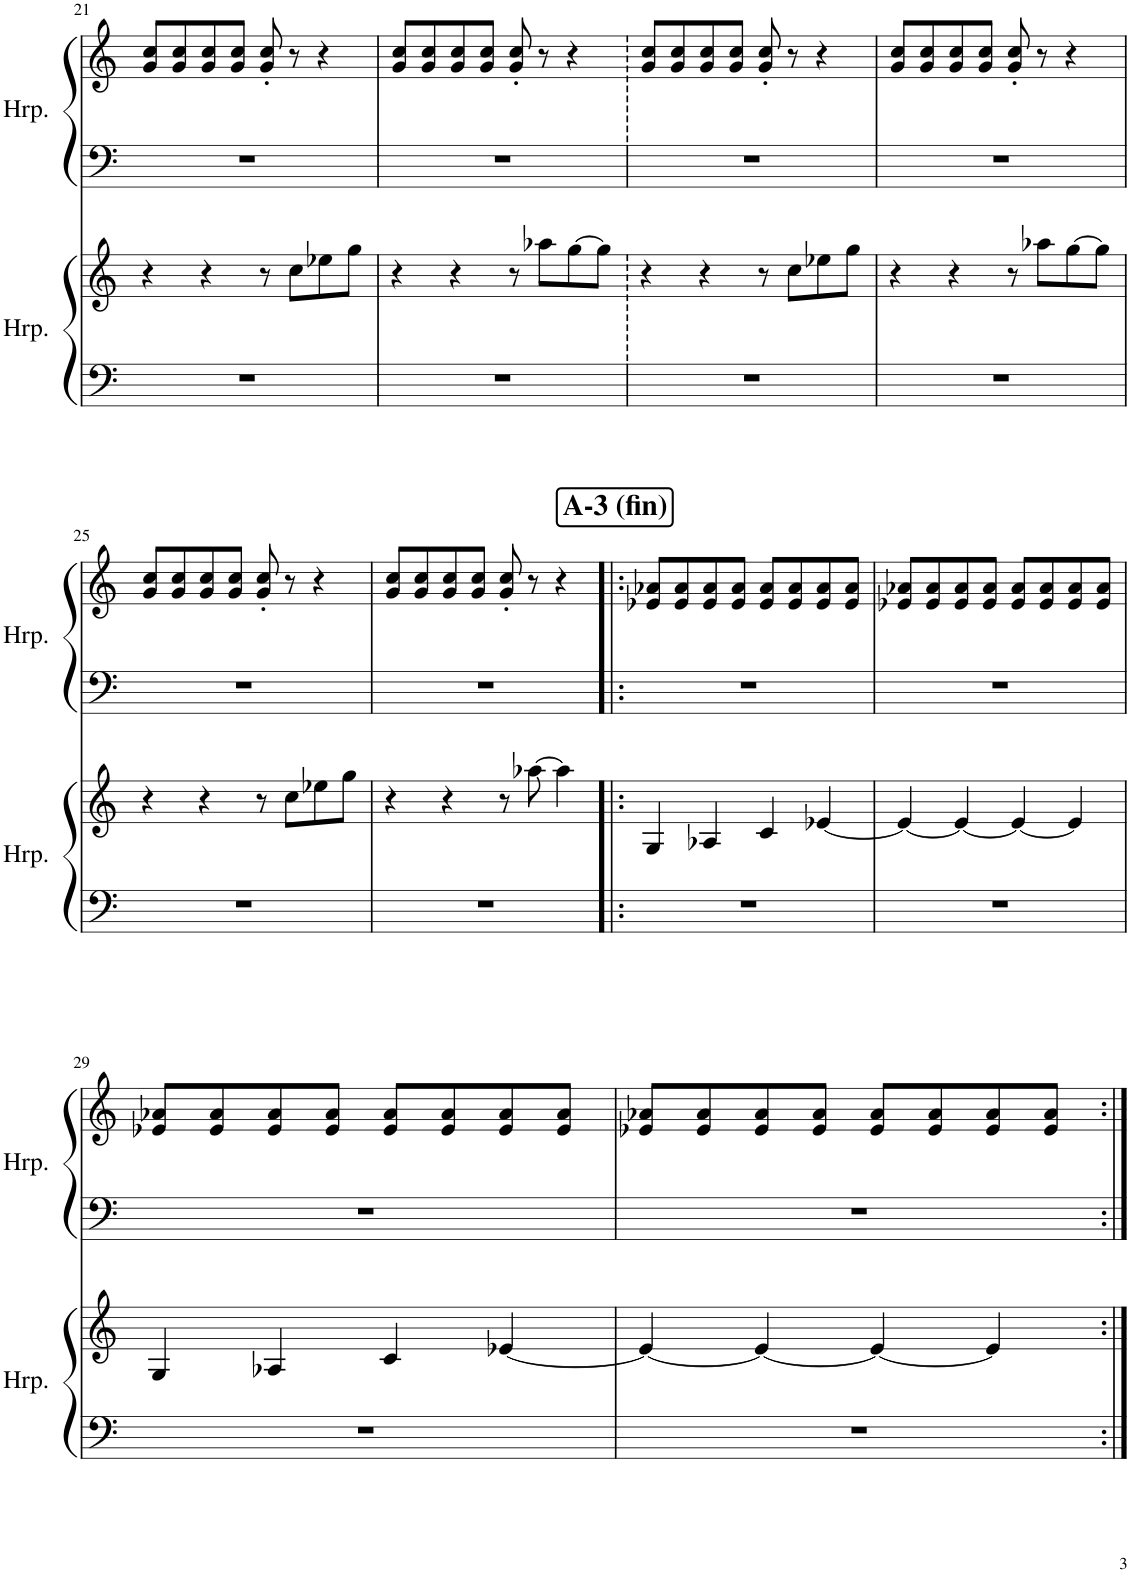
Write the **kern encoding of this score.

**kern	**kern	**kern	**kern
*part2	*part2	*part1	*part1
*staff4	*staff3	*staff2	*staff1
*I"ハープ	*	*I"ハープ	*
!!LO:PB:g=z
*clefF4	*clefG2	*clefF4	*clefG2
*k[]	*k[]	*k[]	*k[]
*M4/4	*M4/4	*M4/4	*M4/4
=21	=21	=21	=21
1r	4r	1r	8g/ 8cc/L
.	.	.	8g/ 8cc/
.	4r	.	8g/ 8cc/
.	.	.	8g/ 8cc/J
.	8r	.	8g/' 8cc/'
.	8cc\L	.	8r
.	8ee-X\	.	4r
.	8gg\J	.	.
=22	=22	=22	=22
1r	4r	1r	8g/ 8cc/L
.	.	.	8g/ 8cc/
.	4r	.	8g/ 8cc/
.	.	.	8g/ 8cc/J
.	8r	.	8g/' 8cc/'
.	8aa-X\L	.	8r
.	[8gg\	.	4r
.	8gg\J]	.	.
=23	=23	=23	=23
1r	4r	1r	8g/ 8cc/L
.	.	.	8g/ 8cc/
.	4r	.	8g/ 8cc/
.	.	.	8g/ 8cc/J
.	8r	.	8g/' 8cc/'
.	8cc\L	.	8r
.	8ee-X\	.	4r
.	8gg\J	.	.
=24	=24	=24	=24
1r	4r	1r	8g/ 8cc/L
.	.	.	8g/ 8cc/
.	4r	.	8g/ 8cc/
.	.	.	8g/ 8cc/J
.	8r	.	8g/' 8cc/'
.	8aa-X\L	.	8r
.	[8gg\	.	4r
.	8gg\J]	.	.
!!LO:LB:g=z
=25	=25	=25	=25
1r	4r	1r	8g/ 8cc/L
.	.	.	8g/ 8cc/
.	4r	.	8g/ 8cc/
.	.	.	8g/ 8cc/J
.	8r	.	8g/' 8cc/'
.	8cc\L	.	8r
.	8ee-X\	.	4r
.	8gg\J	.	.
=26	=26	=26	=26
1r	4r	1r	8g/ 8cc/L
.	.	.	8g/ 8cc/
.	4r	.	8g/ 8cc/
.	.	.	8g/ 8cc/J
.	8r	.	8g/' 8cc/'
.	[8aa-X\	.	8r
.	4aa-\]	.	4r
!!LO:REH:place=s1:a:B:cj:fs=14:t=A-3 (fin)
=27!|:	=27!|:	=27!|:	=27!|:
1r	4G/	1r	8e-X/ 8a-X/L
.	.	.	8e-/ 8a-/
.	4A-X/	.	8e-/ 8a-/
.	.	.	8e-/ 8a-/J
.	4c/	.	8e-/ 8a-/L
.	.	.	8e-/ 8a-/
.	[4e-X/	.	8e-/ 8a-/
.	.	.	8e-/ 8a-/J
=28	=28	=28	=28
1r	4e-/_	1r	8e-X/ 8a-X/L
.	.	.	8e-/ 8a-/
.	4e-/_	.	8e-/ 8a-/
.	.	.	8e-/ 8a-/J
.	4e-/_	.	8e-/ 8a-/L
.	.	.	8e-/ 8a-/
.	4e-/]	.	8e-/ 8a-/
.	.	.	8e-/ 8a-/J
!!LO:LB:g=z
=29	=29	=29	=29
1r	4G/	1r	8e-X/ 8a-X/L
.	.	.	8e-/ 8a-/
.	4A-X/	.	8e-/ 8a-/
.	.	.	8e-/ 8a-/J
.	4c/	.	8e-/ 8a-/L
.	.	.	8e-/ 8a-/
.	[4e-X/	.	8e-/ 8a-/
.	.	.	8e-/ 8a-/J
=30	=30	=30	=30
1r	4e-/_	1r	8e-X/ 8a-X/L
.	.	.	8e-/ 8a-/
.	4e-/_	.	8e-/ 8a-/
.	.	.	8e-/ 8a-/J
.	4e-/_	.	8e-/ 8a-/L
.	.	.	8e-/ 8a-/
.	4e-/]	.	8e-/ 8a-/
.	.	.	8e-/ 8a-/J
=:|!	=:|!	=:|!	=:|!
*-	*-	*-	*-
